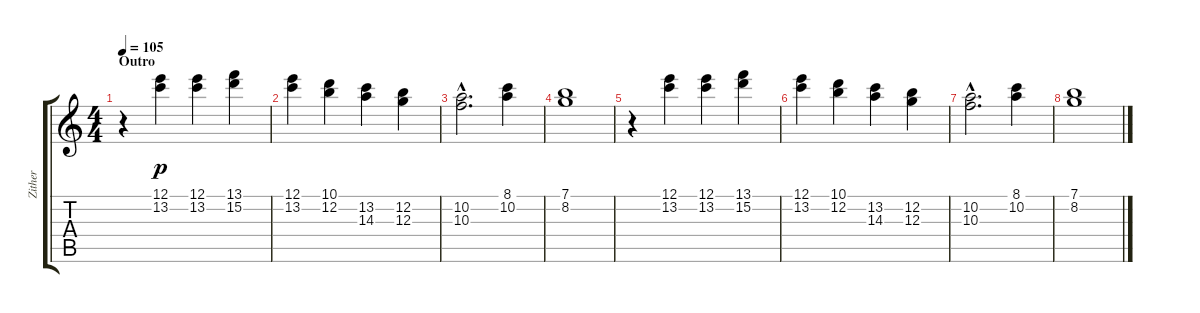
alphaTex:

\track ("Zither" "Zither") {instrument electricguitarjazz}
\staff {score tabs}
\tuning (E4 B3 G3 D3 A2 E2) {hide}
\ts (4 4)
\section ("" "Outro")
\tempo 105
\clef g2
\ks c
r.4{dy p} (12.1 13.2).4 (12.1 13.2).4 (13.1 15.2).4 |
(12.1 13.2).4 (10.1 12.2).4 (13.2 14.3).4 (12.2 12.3).4 |
(10.2{hac} 10.3{hac}).2{d} (8.1 10.2).4 |
(7.1 8.2).1 |
r.4 (12.1 13.2).4 (12.1 13.2).4 (13.1 15.2).4 |
(12.1 13.2).4 (10.1 12.2).4 (13.2 14.3).4 (12.2 12.3).4 |
(10.2{hac} 10.3{hac}).2{d} (8.1 10.2).4 |
(7.1 8.2).1
